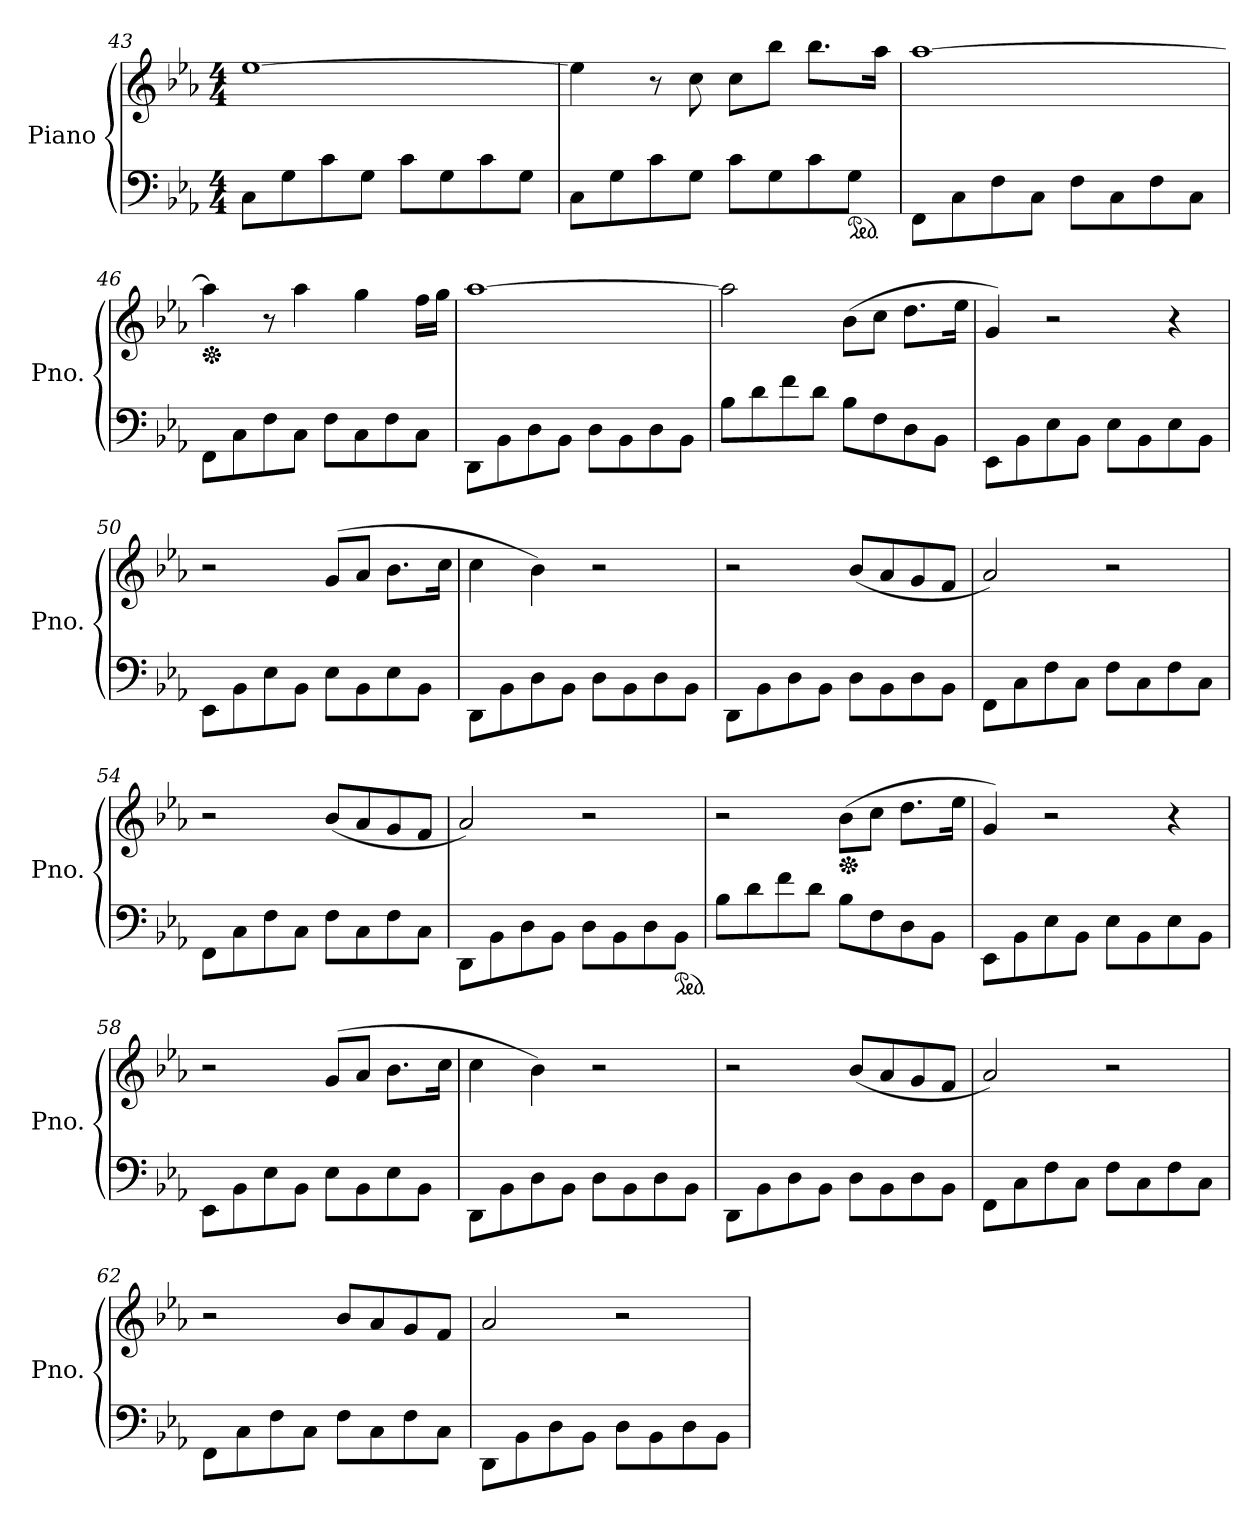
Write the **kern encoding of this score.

**kern	**kern
*part1	*part1
*staff2	*staff1
*I"Piano	*
*I'Pno.	*
*clefF4	*clefG2
*k[b-e-a-]	*k[b-e-a-]
*M4/4	*M4/4
=43	=43
8C\L	[1ee-
8G\	.
8c\	.
8G\J	.
8c\L	.
8G\	.
8c\	.
8G\J	.
!!LO:PB:g=z
=44	=44
8C\L	4ee-\]
8G\	.
8c\	8r
8G\J	8cc\
8c\L	8cc\L
8G\	8bb-\J
8c\	8.bb-\L
*ped	*
8G\J	.
.	16aa-\Jk
=45	=45
8FF\L	[1aa-
8C\	.
8F\	.
8C\J	.
8F\L	.
8C\	.
8F\	.
8C\J	.
=46	=46
*	*Xped
8FF\L	4aa-\]
8C\	.
8F\	8r
8C\J	4aa-\
8F\L	.
8C\	4gg\
8F\	.
8C\J	16ff\LL
.	16gg\JJ
=47	=47
8DD\L	[1aa-
8BB-\	.
8D\	.
8BB-\J	.
8D\L	.
8BB-\	.
8D\	.
8BB-\J	.
!!LO:LB:g=z
=48	=48
8B-\L	2aa-\]
8d\	.
8f\	.
8d\J	.
8B-\L	(>8b-\L
8F\	8cc\J
8D\	8.dd\L
8BB-\J	.
.	16ee-\Jk
=49	=49
8EE-\L	4g/)
8BB-\	.
8E-\	2r
8BB-\J	.
8E-\L	.
8BB-\	.
8E-\	4r
8BB-\J	.
=50	=50
8EE-\L	2r
8BB-\	.
8E-\	.
8BB-\J	.
8E-\L	(>8g/L
8BB-\	8a-/J
8E-\	8.b-\L
8BB-\J	.
.	16cc\Jk
=51	=51
8DD\L	4cc\
8BB-\	.
8D\	4b-\)
8BB-\J	.
8D\L	2r
8BB-\	.
8D\	.
8BB-\J	.
!!LO:LB:g=z
=52	=52
8DD\L	2r
8BB-\	.
8D\	.
8BB-\J	.
8D\L	(<8b-/L
8BB-\	8a-/
8D\	8g/
8BB-\J	8f/J
=53	=53
8FF\L	2a-/)
8C\	.
8F\	.
8C\J	.
8F\L	2r
8C\	.
8F\	.
8C\J	.
=54	=54
8FF\L	2r
8C\	.
8F\	.
8C\J	.
8F\L	(<8b-/L
8C\	8a-/
8F\	8g/
8C\J	8f/J
=55	=55
8DD\L	2a-/)
8BB-\	.
8D\	.
8BB-\J	.
8D\L	2r
8BB-\	.
8D\	.
*ped	*
8BB-\J	.
!!LO:LB:g=z
=56	=56
8B-\L	2r
8d\	.
8f\	.
8d\J	.
*	*Xped
8B-\L	(>8b-\L
8F\	8cc\J
8D\	8.dd\L
8BB-\J	.
.	16ee-\Jk
=57	=57
8EE-\L	4g/)
8BB-\	.
8E-\	2r
8BB-\J	.
8E-\L	.
8BB-\	.
8E-\	4r
8BB-\J	.
=58	=58
8EE-\L	2r
8BB-\	.
8E-\	.
8BB-\J	.
8E-\L	(>8g/L
8BB-\	8a-/J
8E-\	8.b-\L
8BB-\J	.
.	16cc\Jk
=59	=59
8DD\L	4cc\
8BB-\	.
8D\	4b-\)
8BB-\J	.
8D\L	2r
8BB-\	.
8D\	.
8BB-\J	.
!!LO:LB:g=z
=60	=60
8DD\L	2r
8BB-\	.
8D\	.
8BB-\J	.
8D\L	(<8b-/L
8BB-\	8a-/
8D\	8g/
8BB-\J	8f/J
=61	=61
8FF\L	2a-/)
8C\	.
8F\	.
8C\J	.
8F\L	2r
8C\	.
8F\	.
8C\J	.
=62	=62
8FF\L	2r
8C\	.
8F\	.
8C\J	.
8F\L	8b-/L
8C\	8a-/
8F\	8g/
8C\J	8f/J
=63	=63
8DD\L	2a-/
8BB-\	.
8D\	.
8BB-\J	.
8D\L	2r
8BB-\	.
8D\	.
8BB-\J	.
=	=
*-	*-
